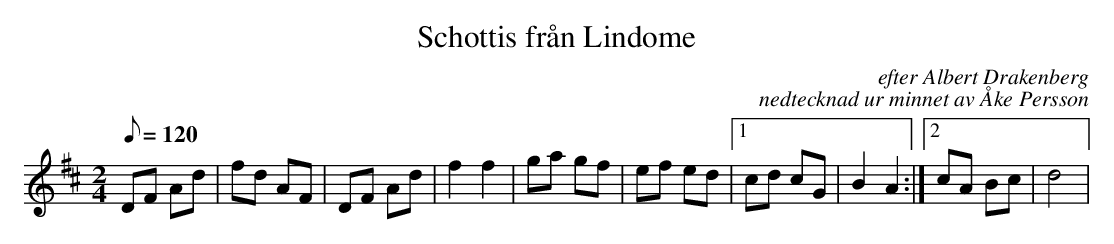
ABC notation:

X:1
T:Schottis från Lindome
C:efter Albert Drakenberg
C:nedtecknad ur minnet av Åke Persson
M:2/4
L:1/8
K:D
Q:120
DF Ad | fd AF | DF Ad | f2 f2 | ga gf | ef ed |1 cd cG | B2 A2 :|2 cA Bc | d4 |
